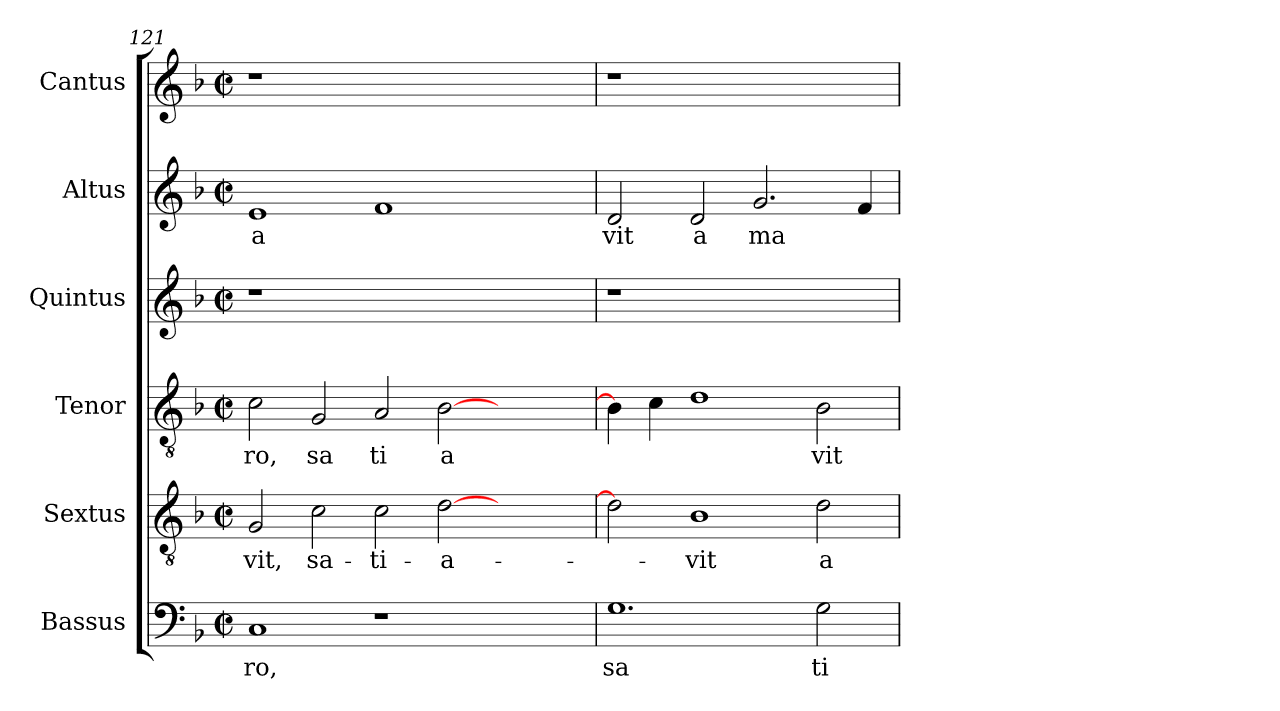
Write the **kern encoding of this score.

**kern	**text	**kern	**text	**kern	**text	**kern	**kern	**text	**kern
*part6	*part6	*part5	*part5	*part4	*part4	*part3	*part2	*part2	*part1
*staff6	*staff6	*staff5	*staff5	*staff4	*staff4	*staff3	*staff2	*staff2	*staff1
*I"Bassus	*	*I"Sextus	*	*I"Tenor	*	*I"Quintus	*I"Altus	*	*I"Cantus
*I'Bassus	*	*I'Sextus	*	*I'Tenor	*	*I'Quintus	*I'Altus	*	*I'Cantus
*clefF4	*	*clefGv2	*	*clefGv2	*	*clefG2	*clefG2	*	*clefG2
*k[b-]	*	*k[b-]	*	*k[b-]	*	*k[b-]	*k[b-]	*	*k[b-]
*F:	*	*F:	*	*F:	*	*F:	*F:	*	*F:
*M2/2	*	*M2/2	*	*M2/2	*	*M2/2	*M2/2	*	*M2/2
*met(c|)	*	*met(c|)	*	*met(c|)	*	*met(c|)	*met(c|)	*	*met(c|)
=121	=121	=121	=121	=121	=121	=121	=121	=121	=121
!	!LO:LY:b:cj	!	!LO:LY:b:cj	!	!LO:LY:b:cj	!	!	!LO:LY:b:rj	!
1C	ro,	2G/	-vit,	2c\	ro,	1r	1e	a	1r
!	!	!	!LO:LY:b:cj	!	!LO:LY:b:cj	!	!	!	!
.	.	2c\	sa-	2G/	sa	.	.	.	.
!LO:N:vis=1	!	!	!LO:LY:b:cj	!	!LO:LY:b:cj	!	!	!	!
0r	.	2c\	-ti-	2A/	ti	0ryy	1f	.	0ryy
!	!	!	!LO:LY:b:cj	!	!LO:LY:b:cj	!	!	!	!
.	.	[>2d\	-a-	[>2B-\	a	.	.	.	.
.	.	1ryy	.	1ryy	.	.	1ryy	.	.
=122	=122	=122	=122	=122	=122	=122	=122	=122	=122
!	!LO:LY:b:cj	!	!	!	!	!	!	!LO:LY:b:cj	!
1.G	sa	2d\]	.	4B-\]	.	1r	2d/	vit	1r
.	.	.	.	4c\	.	.	.	.	.
!	!	!	!LO:LY:b:cj	!	!	!	!	!LO:LY:b:cj	!
.	.	1B-	-vit	1d	.	.	2d/	a	.
!	!	!	!	!	!	!	!	!LO:LY:b	!
.	.	.	.	.	.	1ryy	2.g/	ma	1ryy
!	!LO:LY:b:cj	!	!LO:LY:b:cj	!	!LO:LY:b:cj	!	!	!	!
2G\	ti	2d\	a-	2B-\	vit	.	.	.	.
.	.	.	.	.	.	.	4f/	.	.
=	=	=	=	=	=	=	=	=	=
*-	*-	*-	*-	*-	*-	*-	*-	*-	*-
